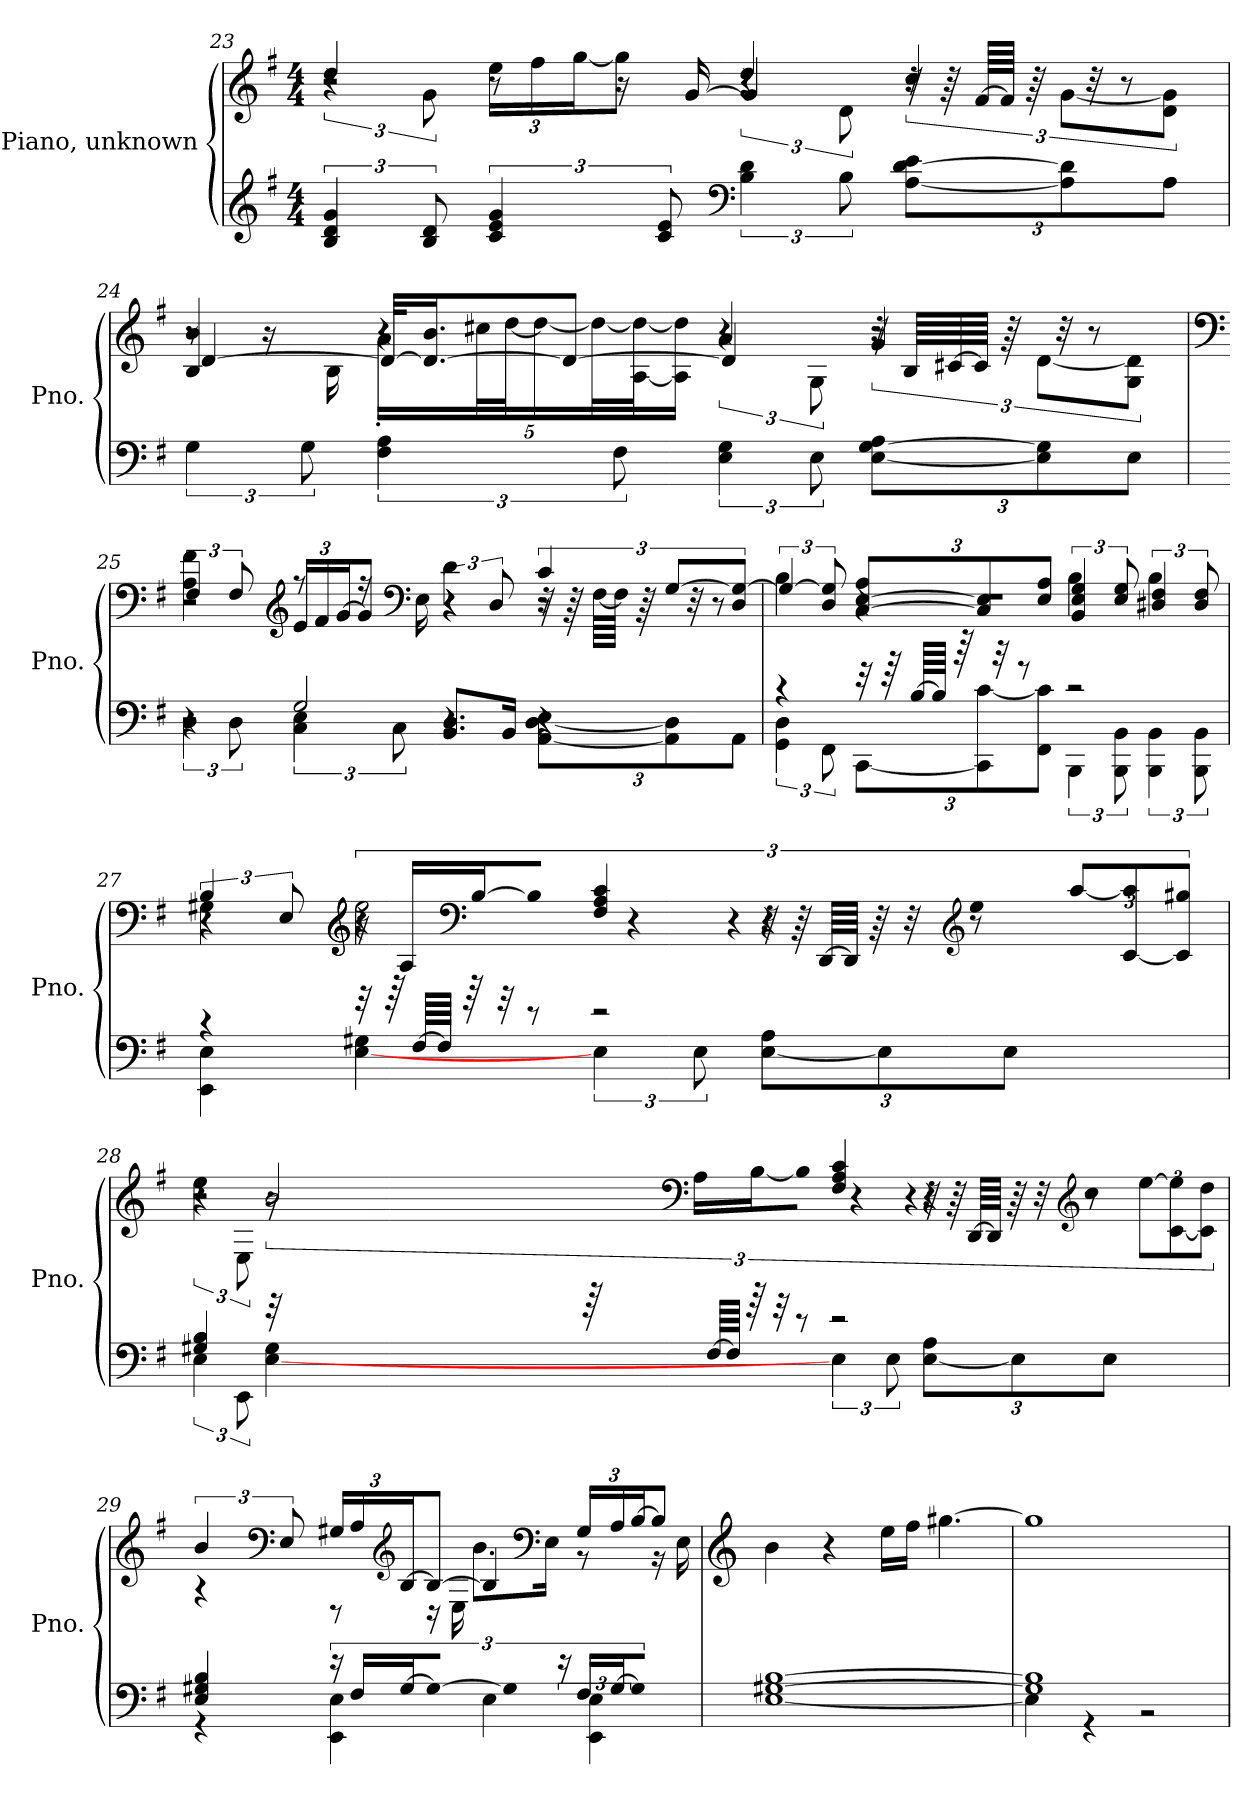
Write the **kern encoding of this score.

**kern	**kern
*part1	*part1
*staff2	*staff1
*I"Piano, unknown	*
*I'Pno.	*
!!LO:LB:g=z
*clefG2	*clefG2
*k[f#]	*k[f#]
*M4/4	*M4/4
=23	=23
*	*^
*	*	*^
6B/ 6d/ 6g/	2r	6r	4dd/
12B/ 12d/	.	12g\	.
*	*	*Xbrackettup	*
6c/ 6e/ 6g/	.	24ee\LL	8r
.	.	24ff#\	.
.	.	[24gg\J	.
.	.	8gg\J]	16r
12c/ 12e/	.	.	.
.	.	.	[16g/
*clefF4	*	*	*
*	*	*brackettup	*
6B\ 6d\	4dd/	6r	4g/]
12B\	.	12d\	.
*Xbrackettup	*	*	*
[12A\ [12d\ 12e\L	4cc/	12r	32r
.	.	.	64r
.	.	.	[64f#/LLLL
.	.	.	64f#/JJJJ]
.	.	.	64r
12A\] 12d\]	.	[12g\L	.
.	.	.	32r
.	.	.	8r
12A\J	.	12d\ 12g\]J	.
!!LO:LB:g=z	!!	!!
=24	=24	=24	=24
*brackettup	*	*	*
6G\	4B/ 4b/	8r	[4d/
.	.	16r	.
12G\	.	.	.
.	.	16B\	.
*	*	*Xbrackettup	*
6F#\ 6A\	4r	20a'\LL	32d/KLL_
.	.	.	16.d/_ 16.b/J
.	.	40cc#X\L	.
.	.	[40dd\J	.
.	.	20dd\_	.
.	.	.	8d/J_
.	.	40dd\L_	.
12F#\	.	.	.
.	.	[40A\ 40dd\_J	.
.	.	20A\] 20dd\]JJ	.
*	*	*brackettup	*
6E\ 6G\	4a/	6r	4d/]
12E\	.	12G\	.
*Xbrackettup	*	*	*
[12E\ [12G\ 12A\L	4g/	12r	32r
.	.	.	64B/LLLL
.	.	.	[64c#X/
.	.	.	64c#/JJJJ]
.	.	.	64r
12E\] 12G\]	.	[12d\L	.
.	.	.	32r
.	.	.	8r
12E\J	.	12G\ 12d\]J	.
!!LO:PB:g=z	!!	!!
=25	=25	=25	=25
*	*clefF4	*	*
*^	*	*	*
*	*brackettup	*	*	*
*	*^	*	*	*
4r	6D\	2r	2r	4A\ 4f#\	6F#/
.	12D\	.	.	.	12F#/
*	*	*	*clefG2	*	*
*	*	*	*	*	*Xbrackettup
2G/	6C\ 6E\	.	.	8r	24e/LL
.	.	.	.	.	24f#/
.	.	.	.	.	[24g/J
.	.	.	.	16r	8g/J]
.	12C\	.	.	.	.
*	*	*	*clefF4	*	*
.	.	.	.	16E\	.
*	*	*	*	*	*brackettup
.	4r	8.BB/ 8.D/L	4r	4d\	6r
.	.	.	.	.	12D/
.	.	16BB/Jk	.	.	.
*	*Xbrackettup	*	*	*	*
4r	[12AA\ [12D\ 12E\L	4r	4c/	32r	12r
.	.	.	.	64r	.
.	.	.	.	[64F#\LLLL	.
.	.	.	.	64F#\JJJJ]	.
.	.	.	.	64r	.
.	12AA\] 12D\]	.	.	.	[12G/L
.	.	.	.	32r	.
.	.	.	.	8r	.
.	12AA\J	.	.	.	12D/ 12G/_J
*	*v	*v	*	*	*
!!LO:LB:g=z	!!	!!
=26	=26	=26	=26	=26
*	*brackettup	*	*	*
4r	6GG\ 6D\	1r	4B\	6G/_
.	12FF#\	.	.	12D/ 12G/]
*	*Xbrackettup	*	*	*Xbrackettup
32r	[12CC\L	.	4r	[12C/ [12E/ 12A/L
64r	.	.	.	.
[64B/LLLL	.	.	.	.
64B/JJJJ]	.	.	.	.
64r	.	.	.	.
.	12CC\] [12c\	.	.	12C/] 12E/]
32r	.	.	.	.
8r	.	.	.	.
.	12FF#\ 12c\]J	.	.	12E/ 12A/J
*	*brackettup	*	*	*brackettup
2r	6BBB\	.	4B\	6BB/ 6E/ 6G/
.	12BBB\ 12BB\	.	.	12E/ 12G/
.	6BBB\ 6BB\	.	4B\	6D#X/ 6F#/
.	12BBB\ 12BB\	.	.	12D#/ 12F#/
!!LO:LB:g=z	!!	!!
=27	=27	=27	=27	=27
4r	4EE\ 4E\	6r	4G#X\	4B/
.	.	12E/	.	.
*	*	*clefG2	*	*
32r	[4E\ 4G#X\	24r	2ee\	4r
64r	.	.	.	.
.	.	24A/LL	.	.
[64F#/LLLL	.	.	.	.
64F#/JJJJ]	.	.	.	.
64r	.	.	.	.
*	*	*clefF4	*	*
.	.	[24B/J	.	.
32r	.	.	.	.
8r	.	8B/J]	.	.
2r	6E\	8r	.	4F#/ 4A/ 4c/
.	.	16r	.	.
.	12E\	.	.	.
*	*	*clefG2	*	*
.	.	16ee/	.	.
*	*Xbrackettup	*Xbrackettup	*	*
.	[12E\ 12A\L	[12aa/L	4r	32r
.	.	.	.	64r
.	.	.	.	[64B/LLLL
.	.	.	.	64B/JJJJ]
.	.	.	.	64r
.	12E\]	[12c/ 12aa/]	.	.
.	.	.	.	32r
.	.	.	.	8r
.	12E\J	12c/] 12gg#X/J	.	.
!!LO:LB:g=z	!!	!!
=28	=28	=28	=28	=28
*	*brackettup	*	*brackettup	*
4G#X/ 4B/	6E\	4r	6ee\	2r
.	12EE\	.	12E\	.
32r	[4E\ 4G#\	2b/	24r	.
64r	.	.	.	.
*	*	*clefF4	*	*
.	.	.	24A\LL	.
[64F#/LLLL	.	.	.	.
64F#/JJJJ]	.	.	.	.
64r	.	.	.	.
.	.	.	[24B\J	.
32r	.	.	.	.
8r	.	.	8B\J]	.
2r	6E\	.	8r	4F#/ 4A/ 4c/
.	.	.	16r	.
.	12E\	.	.	.
*	*	*clefG2	*	*
.	.	.	16cc\	.
*	*Xbrackettup	*	*Xbrackettup	*
.	[12E\ 12A\L	4r	[12ee\L	32r
.	.	.	.	64r
.	.	.	.	[64B/LLLL
.	.	.	.	64B/JJJJ]
.	.	.	.	64r
.	12E\]	.	[12c\ 12ee\]	.
.	.	.	.	32r
.	.	.	.	8r
.	12E\J	.	12c\] 12dd\J	.
*	*	*v	*v	*v
!!LO:LB:g=z
=29	=29	=29
*	*	*brackettup
*	*	*^
4E/ 4G#X/ 4B/	4r	6b/	4r
*	*	*clefF4	*
.	.	12E/	.
*brackettup	*	*Xbrackettup	*
24r	4EE\ 4E\	24G#X/LL	8r
24F#/LL	.	24A/	.
*	*	*clefG2	*
[24G#/J	.	[24B/J	.
8G#/J_	.	8B/J_	16r
.	.	.	16E\
4G#/]	4E\	4B/]	8.b\L
*	*	*clefF4	*
.	.	.	16E\Jk
24r	4EE\ 4E\	24G#/LL	8r
24F#/LL	.	24A/	.
[24G#/J	.	[24B/J	.
8G#/J]	.	8B/J]	16r
.	.	.	16E\
*	*	*v	*v
=30	=30	=30
*	*	*clefG2
[1G#X [1B	[1E	4b\
.	.	4r
.	.	16ee\LL
.	.	16ff#\JJ
.	.	[4.gg#X\
=31	=31	=31
1G#] 1B]	4E\]	1gg#]
.	4r	.
.	2r	.
*v	*v	*
=	=
*-	*-
